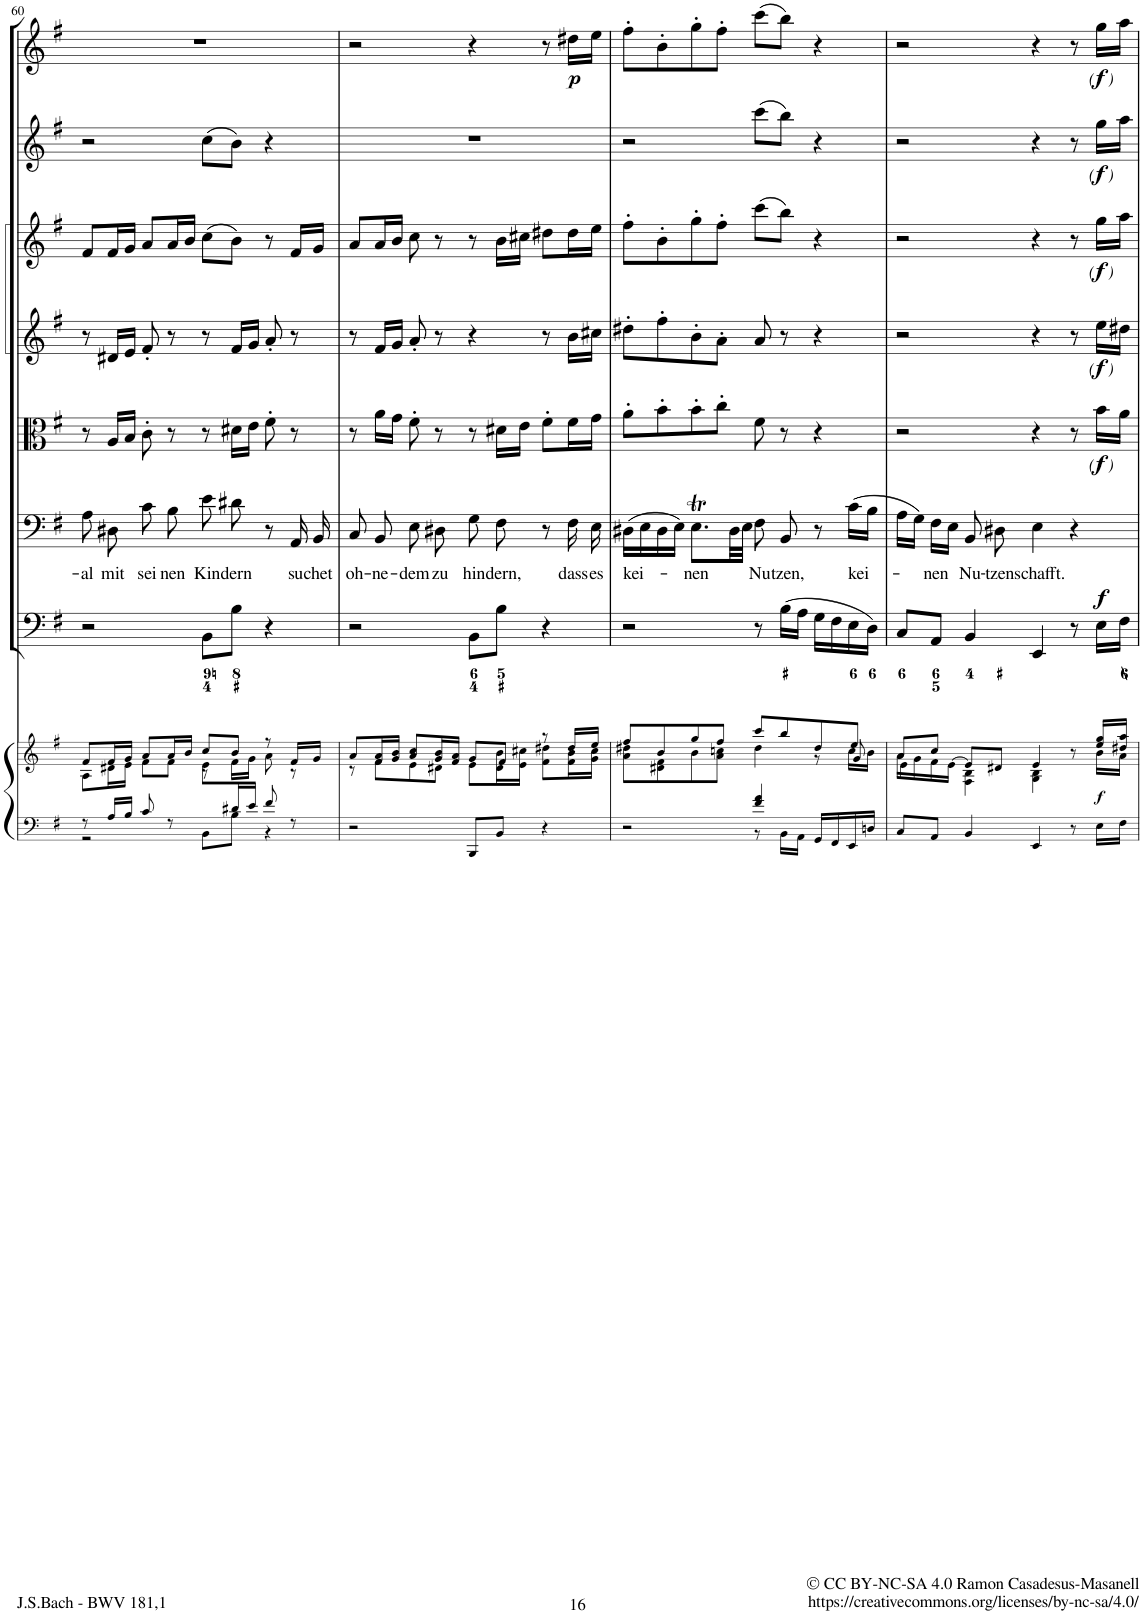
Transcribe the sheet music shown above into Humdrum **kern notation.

**kern	**kern	**dynam	**kern	**dynam	**kern	**text	**kern	**dynam	**kern	**dynam	**kern	**dynam	**kern	**dynam	**kern	**dynam
*part8	*part8	*part8	*part7	*part7	*part6	*part6	*part5	*part5	*part4	*part4	*part3	*part3	*part2	*part2	*part1	*part1
*staff9	*staff8	*staff8/9	*staff7	*staff7	*staff6	*staff6	*staff5	*staff5	*staff4	*staff4	*staff3	*staff3	*staff2	*staff2	*staff1	*staff1
*I"Piano reduction	*	*	*I"Continuo	*	*I"Basso	*	*I"Viola	*	*I"Violino II	*	*I"Violino I	*	*I"Oboe	*	*I"Flauto traverso	*
*I'Pno	*	*	*	*	*	*	*I'Vla	*	*I'Vln	*	*I'Vln	*	*I'Ob	*	*I'Fl	*
!!LO:PB:g=z
*clefF4	*clefG2	*	*clefF4	*	*clefF4	*	*clefC3	*	*clefG2	*	*clefG2	*	*clefG2	*	*clefG2	*
*k[f#]	*k[f#]	*	*k[f#]	*	*k[f#]	*	*k[f#]	*	*k[f#]	*	*k[f#]	*	*k[f#]	*	*k[f#]	*
*M4/4	*M4/4	*	*M4/4	*	*M4/4	*	*M4/4	*	*M4/4	*	*M4/4	*	*M4/4	*	*M4/4	*
*met(c)	*met(c)	*	*met(c)	*	*met(c)	*	*met(c)	*	*met(c)	*	*met(c)	*	*met(c)	*	*met(c)	*
=60	=60	=60	=60	=60	=60	=60	=60	=60	=60	=60	=60	=60	=60	=60	=60	=60
*^	*^	*	*	*	*	*	*	*	*	*	*	*	*	*	*	*
*	*	*	*^	*	*	*	*	*	*	*	*	*	*	*	*	*	*	*
!	!	!	!	!	!	!	!	!	!LO:LY:b	!	!	!	!	!	!	!	!	!	!
8r	2r	8f#/L	8A\L	2ryy	.	2r	.	8A\	-al	8r	.	8r	.	8f#/L	.	2r	.	1r	.
!	!	!	!	!	!	!	!	!	!LO:LY:b	!	!	!	!	!	!	!	!	!	!
16A/LL	.	16f#/L	16d#X\L	.	.	.	.	8D#X\	mit	16A/LL	.	16d#X/LL	.	16f#/L	.	.	.	.	.
16B/JJ	.	16g/JJ	16e\JJ	.	.	.	.	.	.	16B/JJ	.	16e/JJ	.	16g/JJ	.	.	.	.	.
!	!	!	!	!	!	!	!	!	!LO:LY:b	!	!	!	!	!	!	!	!	!	!
8c/	.	8a/L	8f#\L	.	.	.	.	8c\	sei-	8c'\	.	8f#'/	.	8a/L	.	.	.	.	.
!	!	!	!	!	!	!	!	!	!LO:LY:b	!	!	!	!	!	!	!	!	!	!
8r	.	16a/L	8f#\J	.	.	.	.	8B\	-nen	8r	.	8r	.	16a/L	.	.	.	.	.
.	.	16b/JJ	.	.	.	.	.	.	.	.	.	.	.	16b/JJ	.	.	.	.	.
!	!	!	!	!	!	!	!	!	!LO:LY:b	!	!	!	!	!	!	!	!	!	!
8ryy	8BB\L	8cc/L	8r	8e\L	.	8BB\L	.	8e\	Kin-	8r	.	8r	.	(8cc\L	.	(8cc\L	.	.	.
!	!	!	!	!	!	!	!	!	!LO:LY:b	!	!	!	!	!	!	!	!	!	!
16d#X/L	8B\J	8b/J	16f#\LL	4.ryy	.	8B\J	.	8d#X\	-dern	16d#X\LL	.	16f#/LL	.	8b\J)	.	8b\J)	.	.	.
16e/JJ	.	.	16g\JJ	.	.	.	.	.	.	16e\JJ	.	16g/JJ	.	.	.	.	.	.	.
8f#/	4r	8r	8a\	.	.	4r	.	8r	.	8f#'\	.	8a'/	.	8r	.	4r	.	.	.
!	!	!	!	!	!	!	!	!	!LO:LY:b	!	!	!	!	!	!	!	!	!	!
8r	.	16f#/LL	8r	.	.	.	.	16AA/	su-	8r	.	8r	.	16f#/LL	.	.	.	.	.
!	!	!	!	!	!	!	!	!	!LO:LY:b	!	!	!	!	!	!	!	!	!	!
.	.	16g/JJ	.	.	.	.	.	16BB/	-chet	.	.	.	.	16g/JJ	.	.	.	.	.
*v	*v	*	*	*	*	*	*	*	*	*	*	*	*	*	*	*	*	*	*
*	*	*v	*v	*	*	*	*	*	*	*	*	*	*	*	*	*	*	*
=61	=61	=61	=61	=61	=61	=61	=61	=61	=61	=61	=61	=61	=61	=61	=61	=61	=61
!	!	!	!	!	!	!	!LO:LY:b	!	!	!	!	!	!	!	!	!	!
2r	8a/L	8r	.	2r	.	8C/	oh-	8r	.	8r	.	8a/L	.	1r	.	2r	.
!	!	!	!	!	!	!	!LO:LY:b	!	!	!	!	!	!	!	!	!	!
.	16f#/ 16a/L	8f#\L	.	.	.	8BB/	-ne-	16a\LL	.	16f#/LL	.	16a/L	.	.	.	.	.
.	16g/ 16b/JJ	.	.	.	.	.	.	16g\JJ	.	16g/JJ	.	16b/JJ	.	.	.	.	.
!	!	!	!	!	!	!	!LO:LY:b	!	!	!	!	!	!	!	!	!	!
.	8a/ 8cc/L	8e\	.	.	.	8E\	-dem	8f#'\	.	8a'/	.	8cc\	.	.	.	.	.
!	!	!	!	!	!	!	!LO:LY:b	!	!	!	!	!	!	!	!	!	!
.	16g/ 16b/L	8d#X\J	.	.	.	8D#X\	zu	8r	.	8r	.	8r	.	.	.	.	.
.	16f#/ 16a/JJ	.	.	.	.	.	.	.	.	.	.	.	.	.	.	.	.
!	!	!	!	!	!	!	!LO:LY:b	!	!	!	!	!	!	!	!	!	!
8BBB/L	8g/L	8e\L	.	8BB\L	.	8G\	hin-	8r	.	4r	.	8r	.	.	.	4r	.
!	!	!	!	!	!	!	!LO:LY:b	!	!	!	!	!	!	!	!	!	!
8BB/J	8f#/J	16d#\ 16b\L	.	8B\J	.	8F#\	-dern,	16d#X\LL	.	.	.	16b\LL	.	.	.	.	.
.	.	16e\ 16cc#X\JJ	.	.	.	.	.	16e\JJ	.	.	.	16cc#X\JJ	.	.	.	.	.
4r	8r	8f#\ 8dd#X\L	.	4r	.	8r	.	8f#'\L	.	8r	.	8dd#X\L	.	.	.	8r	.
!	!	!	!	!	!	!	!LO:LY:b	!	!	!	!	!	!	!	!	!	!LO:DY:b
.	16dd#/LL	16f#\ 16b\L	.	.	.	16F#\	dass	16f#\L	.	16b\LL	.	16dd#\L	.	.	.	16dd#X\LL	p
!	!	!	!	!	!	!	!LO:LY:b	!	!	!	!	!	!	!	!	!	!
.	16ee/JJ	16g\ 16cc#\JJ	.	.	.	16E\	es	16g\JJ	.	16cc#X\JJ	.	16ee\JJ	.	.	.	16ee\JJ	.
=62	=62	=62	=62	=62	=62	=62	=62	=62	=62	=62	=62	=62	=62	=62	=62	=62	=62
*^	*	*^	*	*	*	*	*	*	*	*	*	*	*	*	*	*	*
!	!	!	!	!	!	!	!	!	!LO:LY:b	!	!	!	!	!	!	!	!	!	!
2r	2ryy	8ff#/L	8a\ 8dd#X\L	2..ryy	.	2r	.	(16D#X\LL	kei-	8a'\L	.	8dd#X'\L	.	8ff#'\L	.	2r	.	8ff#'\L	.
.	.	.	.	.	.	.	.	16E\	.	.	.	.	.	.	.	.	.	.	.
.	.	8b/	8d#X\ 8f#\	.	.	.	.	16D#\	.	8b'\	.	8ff#'\	.	8b'\	.	.	.	8b'\	.
.	.	.	.	.	.	.	.	16E\JJ)	.	.	.	.	.	.	.	.	.	.	.
!	!	!	!	!	!	!	!	!	!LO:LY:b	!	!	!	!	!	!	!	!	!	!
.	.	8gg/	8b\	.	.	.	.	8.ET\L	-nen	8b'\	.	8b'\	.	8gg'\	.	.	.	8gg'\	.
.	.	8ff#/J	8a\ 8ccn\J	.	.	.	.	.	.	8cc'\J	.	8a'\J	.	8ff#'\J	.	.	.	8ff#'\J	.
.	.	.	.	.	.	.	.	32D#\LL	.	.	.	.	.	.	.	.	.	.	.
.	.	.	.	.	.	.	.	32E\JJJ	.	.	.	.	.	.	.	.	.	.	.
!	!	!	!	!	!	!	!	!	!LO:LY:b	!	!	!	!	!	!	!	!	!	!
4f#/ 4a/	8r	8ccc/L	4dd#\	.	.	8r	.	8F#\	Nu-	8f#\	.	8a/	.	(8ccc\L	.	(8ccc\L	.	(8ccc\L	.
!	!	!	!	!	!	!	!	!	!LO:LY:b	!	!	!	!	!	!	!	!	!	!
.	16BB\LL	8bb/	.	.	.	(16B\LL	.	8BB/	-tzen,	8r	.	8r	.	8bb\J)	.	8bb\J)	.	8bb\J)	.
.	16AA\JJ	.	.	.	.	16A\JJ	.	.	.	.	.	.	.	.	.	.	.	.	.
8ryy	16GG/LL	8dd#/	8r	.	.	16G\LL	.	8r	.	4r	.	4r	.	4r	.	4r	.	4r	.
.	16FF#/	.	.	.	.	16F#\	.	.	.	.	.	.	.	.	.	.	.	.	.
!	!	!	!	!	!	!	!	!	!LO:LY:b	!	!	!	!	!	!	!	!	!	!
8ryy	16EE/	8ee/J	16cc\LL	8g/	.	16E\	.	(16c\LL	kei-	.	.	.	.	.	.	.	.	.	.
.	16Dn/JJ	.	16b\JJ	.	.	16D\JJ)	.	16B\JJ	.	.	.	.	.	.	.	.	.	.	.
*v	*v	*	*	*	*	*	*	*	*	*	*	*	*	*	*	*	*	*	*
=63	=63	=63	=63	=63	=63	=63	=63	=63	=63	=63	=63	=63	=63	=63	=63	=63	=63	=63
8C/L	8a/L	16a\LL	4e\	.	8C/L	.	16A\LL	.	2r	.	2r	.	2r	.	2r	.	2r	.
.	.	16g\	.	.	.	.	16G\JJ)	.	.	.	.	.	.	.	.	.	.	.
!	!	!	!	!	!	!	!	!LO:LY:b	!	!	!	!	!	!	!	!	!	!
8AA/J	8cc/J	16f#\	.	.	8AA/J	.	16F#\LL	-nen	.	.	.	.	.	.	.	.	.	.
.	.	[>16e\JJ	.	.	.	.	16E\JJ	.	.	.	.	.	.	.	.	.	.	.
!	!	!	!	!	!	!	!	!LO:LY:b	!	!	!	!	!	!	!	!	!	!
4BB/	8e/L]	4F#\ 4B\	4ryy	.	4BB/	.	8BB/	Nu-	.	.	.	.	.	.	.	.	.	.
!	!	!	!	!	!	!	!	!LO:LY:b	!	!	!	!	!	!	!	!	!	!
.	8d#X/J	.	.	.	.	.	8D#X\	-tzen	.	.	.	.	.	.	.	.	.	.
!	!	!	!	!	!	!	!	!LO:LY:b	!	!	!	!	!	!	!	!	!	!
4EE/	4e/	4G\ 4B\	2ryy	.	4EE/	.	4E\	schafft.	4r	.	4r	.	4r	.	4r	.	4r	.
8r	8r	8ryy	.	.	8r	.	4r	.	8r	.	8r	.	8r	.	8r	.	8r	.
!	!	!	!	!LO:DY:b	!	!LO:DY:a	!	!	!	!LO:DY:b	!	!	!	!	!	!	!	!
!	!	!	!	!	!	!	!	!	!	!LO:DY:n=1:b	!	!	!	!	!	!	!	!
!	!	!	!	!	!	!	!	!	!	!LO:DY:n=2:b	!	!LO:DY:b	!	!	!	!	!	!
!	!	!	!	!	!	!	!	!	!	!	!	!LO:DY:n=1:b	!	!	!	!	!	!
!	!	!	!	!	!	!	!	!	!	!	!	!LO:DY:n=2:b	!	!LO:DY:b	!	!	!	!
!	!	!	!	!	!	!	!	!	!	!	!	!	!	!LO:DY:n=1:b	!	!	!	!
!	!	!	!	!	!	!	!	!	!	!	!	!	!	!LO:DY:n=2:b	!	!LO:DY:b	!	!
!	!	!	!	!	!	!	!	!	!	!	!	!	!	!	!	!LO:DY:n=1:b	!	!
!	!	!	!	!	!	!	!	!	!	!	!	!	!	!	!	!LO:DY:n=2:b	!	!LO:DY:b
!	!	!	!	!	!	!	!	!	!	!	!	!	!	!	!	!	!	!LO:DY:n=1:b
!	!	!	!	!	!	!	!	!	!	!	!	!	!	!	!	!	!	!LO:DY:n=2:b
16E\LL	16ee/ 16gg/LL	16b\LL	.	f	16E\LL	f	.	.	16b\LL	other-dynamics f other-dynamics	16ee\LL	other-dynamics f other-dynamics	16gg\LL	other-dynamics f other-dynamics	16gg\LL	other-dynamics f other-dynamics	16gg\LL	other-dynamics f other-dynamics
16F#\JJ	16dd#X/ 16aa/JJ	16a\JJ	.	.	16F#\JJ	.	.	.	16a\JJ	.	16dd#X\JJ	.	16aa\JJ	.	16aa\JJ	.	16aa\JJ	.
*	*v	*v	*v	*	*	*	*	*	*	*	*	*	*	*	*	*	*	*
=	=	=	=	=	=	=	=	=	=	=	=	=	=	=	=	=
*-	*-	*-	*-	*-	*-	*-	*-	*-	*-	*-	*-	*-	*-	*-	*-	*-
